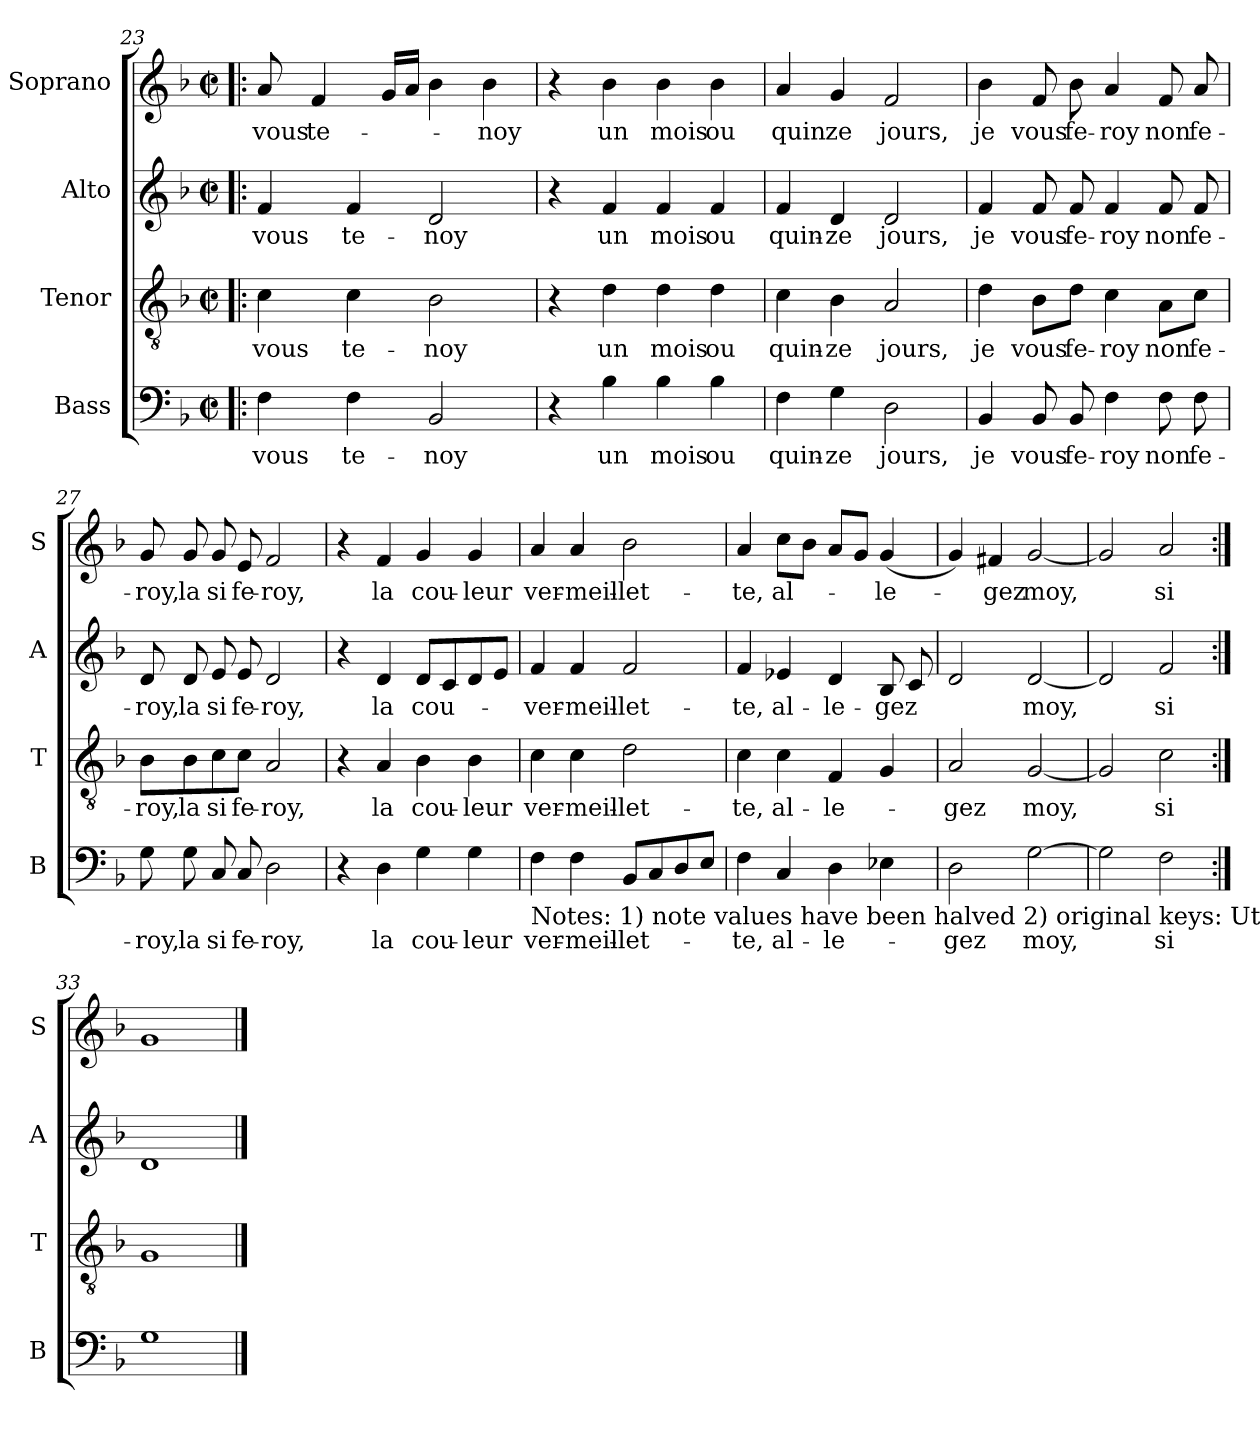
**kern	**text	**kern	**text	**kern	**text	**kern	**text
*part4	*part4	*part3	*part3	*part2	*part2	*part1	*part1
*staff4	*staff4	*staff3	*staff3	*staff2	*staff2	*staff1	*staff1
*I"Bass	*	*I"Tenor	*	*I"Alto	*	*I"Soprano	*
*I'B	*	*I'T	*	*I'A	*	*I'S	*
*clefF4	*	*clefGv2	*	*clefG2	*	*clefG2	*
*k[b-]	*	*k[b-]	*	*k[b-]	*	*k[b-]	*
*F:	*	*F:	*	*F:	*	*F:	*
*M2/2	*	*M2/2	*	*M2/2	*	*M2/2	*
*met(c|)	*	*met(c|)	*	*met(c|)	*	*met(c|)	*
=23!|:	=23!|:	=23!|:	=23!|:	=23!|:	=23!|:	=23!|:	=23!|:
4F\	vous	4c\	vous	4f/	vous	8a/	vous
.	.	.	.	.	.	4f/	te-
4F\	te-	4c\	te-	4f/	te-	.	.
.	.	.	.	.	.	16g/LL	.
.	.	.	.	.	.	16a/JJ	.
2BB-/	-noy	2B-\	-noy	2d/	-noy	4b-\	.
.	.	.	.	.	.	4b-\	-noy
=24	=24	=24	=24	=24	=24	=24	=24
4r	.	4r	.	4r	.	4r	.
4B-\	un	4d\	un	4f/	un	4b-\	un
4B-\	mois	4d\	mois	4f/	mois	4b-\	mois
4B-\	ou	4d\	ou	4f/	ou	4b-\	ou
!!LO:LB:g=z
=25	=25	=25	=25	=25	=25	=25	=25
4F\	quin-	4c\	quin-	4f/	quin-	4a/	quin
4G\	-ze	4B-\	-ze	4d/	-ze	4g/	ze
2D\	jours,	2A/	jours,	2d/	jours,	2f/	jours,
=26	=26	=26	=26	=26	=26	=26	=26
4BB-/	je	4d\	je	4f/	je	4b-\	je
8BB-/	vous	8B-\L	vous	8f/	vous	8f/	vous
8BB-/	fe-	8d\J	fe-	8f/	fe-	8b-\	fe-
4F\	-roy	4c\	-roy	4f/	-roy	4a/	-roy
8F\	non	8A\L	non	8f/	non	8f/	non
8F\	fe-	8c\J	fe-	8f/	fe-	8a/	fe-
=27	=27	=27	=27	=27	=27	=27	=27
8G\	-roy,	8B-\L	-roy,	8d/	-roy,	8g/	-roy,
8G\	la	8B-\	la	8d/	la	8g/	la
8C/	si	8c\	si	8e/	si	8g/	si
8C/	fe-	8c\J	fe-	8e/	fe-	8e/	fe-
2D\	-roy,	2A/	-roy,	2d/	-roy,	2f/	-roy,
=28	=28	=28	=28	=28	=28	=28	=28
4r	.	4r	.	4r	.	4r	.
4D\	la	4A/	la	4d/	la	4f/	la
4G\	cou-	4B-\	cou-	8d/L	cou-	4g/	cou-
.	.	.	.	8c/	.	.	.
4G\	-leur	4B-\	-leur	8d/	.	4g/	-leur
.	.	.	.	8e/J	.	.	.
!!LO:LB:g=z
=29	=29	=29	=29	=29	=29	=29	=29
!LO:TX:b:t=Notes&colon;  1) note values have been halved    2) original keys&colon; Ut 1st, Ut 2nd, Ut 4rth, Fa 3rd	!	!	!	!	!	!	!
4F\	ver-	4c\	ver-	4f/	-ver-	4a/	ver-
4F\	-meil-	4c\	-meil-	4f/	-meil-	4a/	-meil-
8BB-/L	-let-	2d\	-let-	2f/	-let-	2b-\	-let-
8C/	.	.	.	.	.	.	.
8D/	.	.	.	.	.	.	.
8E/J	.	.	.	.	.	.	.
=30	=30	=30	=30	=30	=30	=30	=30
4F\	-te,	4c\	-te,	4f/	-te,	4a/	-te,
4C/	al-	4c\	al-	4e-X/	al-	8cc\L	al-
.	.	.	.	.	.	8b-\J	.
4D\	-le-	4F/	-le-	4d/	-le-	8a/L	.
.	.	.	.	.	.	8g/J	.
4E-X\	.	4G/	.	8B-/	-gez	(4g/	-le-
.	.	.	.	8c/	.	.	.
=31	=31	=31	=31	=31	=31	=31	=31
2D\	-gez	2A/	-gez	2d/	.	4g/)	.
.	.	.	.	.	.	4f#X/	-gez
[2G\	moy,	[2G/	moy,	[2d/	moy,	[2g/	moy,
=32	=32	=32	=32	=32	=32	=32	=32
2G\]	.	2G/]	.	2d/]	.	2g/]	.
2F\	si	2c\	si	2f/	si	2a/	si
=33:|!	=33:|!	=33:|!	=33:|!	=33:|!	=33:|!	=33:|!	=33:|!
1G	.	1G	.	1d	.	1g	.
==	==	==	==	==	==	==	==
*-	*-	*-	*-	*-	*-	*-	*-
